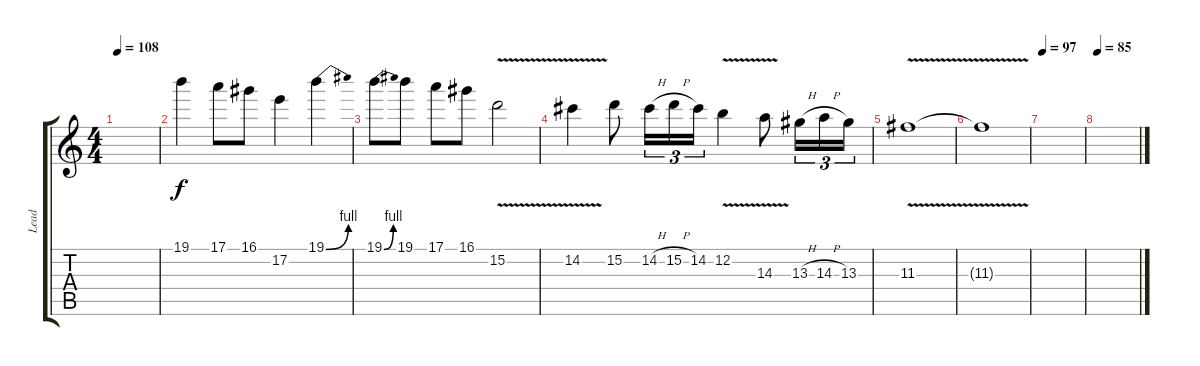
\track ("Lead" "Lead") {instrument overdrivenguitar}
\staff {score tabs}
\tuning (E4 B3 G3 D3 A2 E2) {hide}
\ts (4 4)
\tempo 108
\clef g2
\ks c
|
19.1.4 17.1.8 16.1.8 17.2.4 19.1{be (bend 0 0 60 4)}.4 |
19.1{be (bend 0 0 60 4)}.8 19.1.8 17.1.8 16.1.8 15.2{v}.2 |
14.2{v}.4 15.2.8 14.2{h}.16{tu (3 2)} 15.2{h}.16{tu (3 2)} 14.2.16{tu (3 2)} 12.2{v}.4 14.3{v}.8 13.3{h}.16{tu (3 2)} 14.3{h}.16{tu (3 2)} 13.3.16{tu (3 2)} |
11.3{v}.1{volume 2} |
11.3{t}.1 |
\tempo 97
|
\tempo 85
